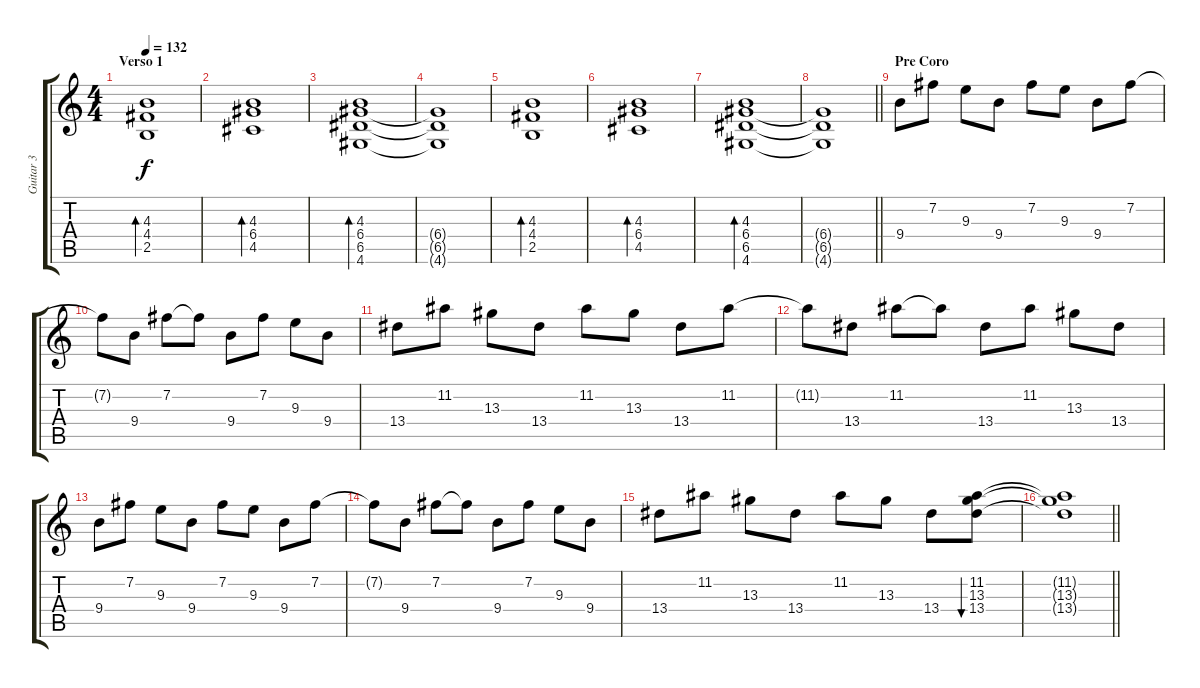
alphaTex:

\track ("Guitar 3" "Guitar 3") {instrument electricguitarjazz}
\staff {score tabs}
\tuning (E4 B3 G3 D3 A2 E2) {hide}
\ts (4 4)
\section ("" "Verso 1")
\tempo 132
\clef g2
\ks c
(4.3 4.4 2.5).1{bd 240 dy f} |
(4.3 6.4 4.5).1{bd 240} |
(4.3 6.4 6.5 4.6).1{bd 240} |
(6.4{t} 6.5{t} 4.6{t}).1 |
(4.3 4.4 2.5).1{bd 240} |
(4.3 6.4 4.5).1{bd 240} |
(4.3 6.4 6.5 4.6).1{bd 240} |
\barLineRight lightlight
(6.4{t} 6.5{t} 4.6{t}).1 |
\section ("" "Pre Coro")
9.4.8 7.2.8 9.3.8 9.4.8 7.2.8 9.3.8 9.4.8 7.2.8 |
7.2{t}.8 9.4.8 7.2.8 7.2{t}.8 9.4.8 7.2.8 9.3.8 9.4.8 |
13.4.8 11.2.8 13.3.8 13.4.8 11.2.8 13.3.8 13.4.8 11.2.8 |
11.2{t}.8 13.4.8 11.2.8 11.2{t}.8 13.4.8 11.2.8 13.3.8 13.4.8 |
9.4.8 7.2.8 9.3.8 9.4.8 7.2.8 9.3.8 9.4.8 7.2.8 |
7.2{t}.8 9.4.8 7.2.8 7.2{t}.8 9.4.8 7.2.8 9.3.8 9.4.8 |
13.4.8 11.2.8 13.3.8 13.4.8 11.2.8 13.3.8 13.4.8 (11.2 13.3 13.4).8{bu 120} |
\barLineRight lightlight
(11.2{t} 13.3{t} 13.4{t}).1
